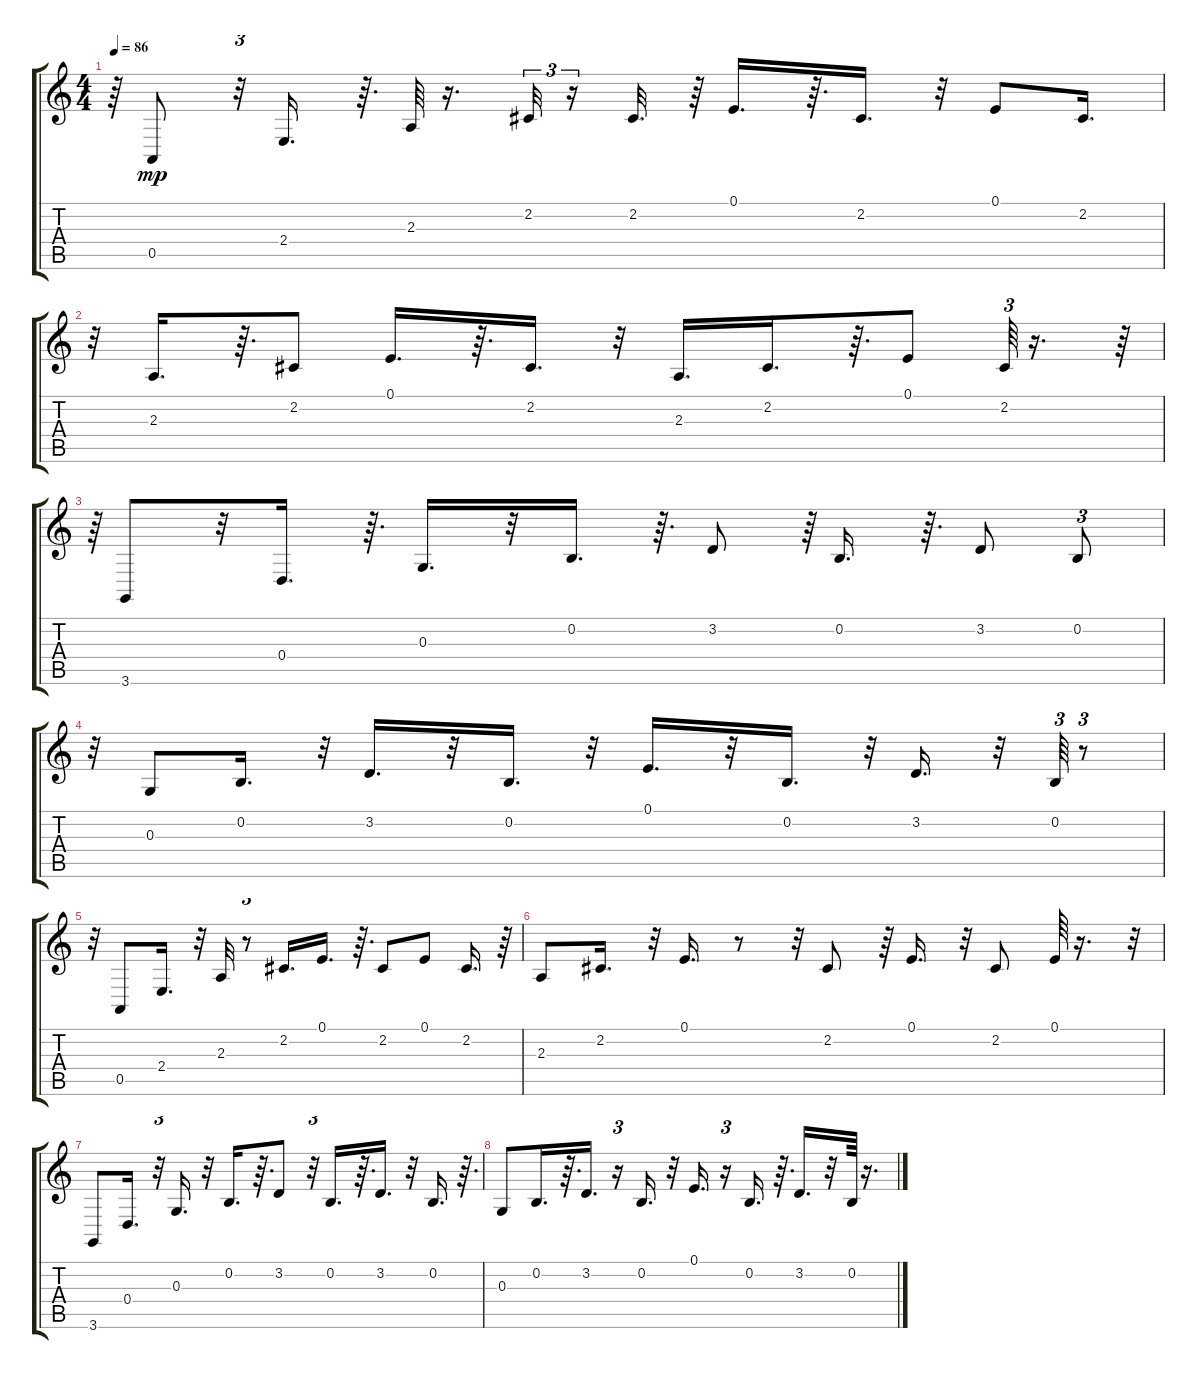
\track "" {instrument acousticgrandpiano}
\staff {score tabs}
\tuning (E4 B3 G3 D3 A2 E2) {hide}
\ts (4 4)
\tempo 86
\clef g2
\ks c
r.64{dy mp} 0.5.8 r.32{tu (3 2)} 2.4.16{d} r.64{d} 2.3.64 r.16{d} 2.2.32{tu (3 2)} r.16{tu (3 2)} 2.2.32{d} r.64 0.1.16{d} r.64{d} 2.2.16{d} r.32 0.1.8 2.2.16{d} |
r.32 2.3.16{d} r.64{d} 2.2.8 0.1.16{d} r.64{d} 2.2.16{d} r.32 2.3.16{d} 2.2.16{d} r.64{d} 0.1.8 2.2.64{tu (3 2)} r.16{d} r.64 |
r.64{tu (3 2)} 3.6.8 r.32 0.4.16{d} r.64{d} 0.3.16{d} r.32 0.2.16{d} r.64{d} 3.2.8 r.64{tu (3 2)} 0.2.16{d} r.64{d} 3.2.8 0.2.8{tu (3 2)} |
r.32 0.3.8 0.2.16{d} r.32{tu (3 2)} 3.2.16{d} r.32 0.2.16{d} r.32 0.1.16{d} r.32 0.2.16{d} r.32{tu (3 2)} 3.2.16{d} r.32 0.2.64{tu (3 2)} r.8{tu (3 2)} |
r.32 0.5.8 2.4.16{d} r.32{tu (3 2)} 2.3.32 r.8{tu (3 2)} 2.2.16{d} 0.1.16{d} r.64{d} 2.2.8 0.1.8 2.2.16{d} r.64 |
2.3.8 2.2.16{d} r.32{tu (3 2)} 0.1.16{d} r.8 r.32{tu (3 2)} 2.2.8 r.64 0.1.16{d} r.32{tu (3 2)} 2.2.8 0.1.64 r.16{d} r.32{tu (3 2)} |
3.6.8 0.4.16{d} r.32{tu (3 2)} 0.3.16{d} r.32 0.2.16{d} r.64{d} 3.2.8 r.32{tu (3 2)} 0.2.16{d} r.64{d} 3.2.16{d} r.32 0.2.16{d} r.64{d} |
0.3.8 0.2.16{d} r.64{d} 3.2.16{d} r.16{tu (3 2)} 0.2.16{d} r.32 0.1.16{d} r.16{tu (3 2)} 0.2.16{d} r.64{d} 3.2.16{d} r.32 0.2.64 r.16{d}
